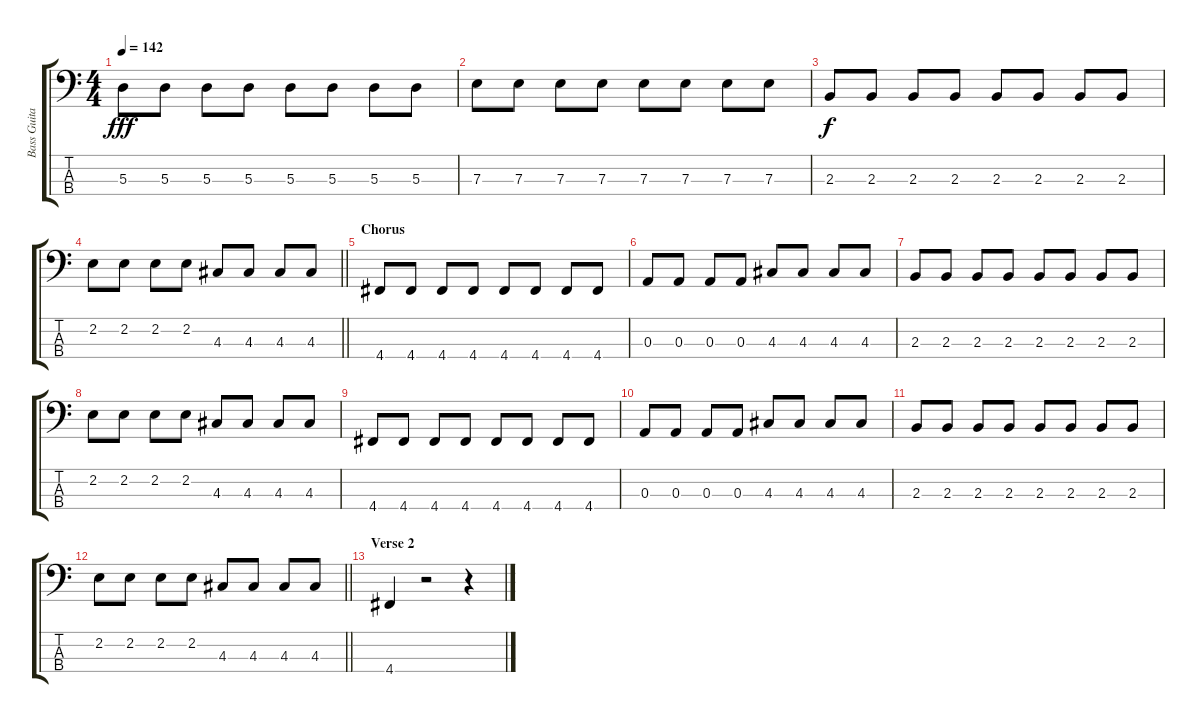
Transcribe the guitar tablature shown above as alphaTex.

\track ("Bass Guitar" "Bass Guita") {instrument electricbasspick}
\staff {score tabs}
\tuning (G2 D2 A1 D1) {hide}
\ts (4 4)
\tempo 142
\clef f4
\ks c
5.3.8{dy fff} 5.3.8 5.3.8 5.3.8 5.3.8 5.3.8 5.3.8 5.3.8 |
7.3.8 7.3.8 7.3.8 7.3.8 7.3.8 7.3.8 7.3.8 7.3.8 |
2.3.8{dy f} 2.3.8 2.3.8 2.3.8 2.3.8 2.3.8 2.3.8 2.3.8 |
\barLineRight lightlight
2.2.8 2.2.8 2.2.8 2.2.8 4.3.8 4.3.8 4.3.8 4.3.8 |
\section ("" "Chorus")
4.4.8 4.4.8 4.4.8 4.4.8 4.4.8 4.4.8 4.4.8 4.4.8 |
0.3.8 0.3.8 0.3.8 0.3.8 4.3.8 4.3.8 4.3.8 4.3.8 |
2.3.8 2.3.8 2.3.8 2.3.8 2.3.8 2.3.8 2.3.8 2.3.8 |
2.2.8 2.2.8 2.2.8 2.2.8 4.3.8 4.3.8 4.3.8 4.3.8 |
4.4.8 4.4.8 4.4.8 4.4.8 4.4.8 4.4.8 4.4.8 4.4.8 |
0.3.8 0.3.8 0.3.8 0.3.8 4.3.8 4.3.8 4.3.8 4.3.8 |
2.3.8 2.3.8 2.3.8 2.3.8 2.3.8 2.3.8 2.3.8 2.3.8 |
\barLineRight lightlight
2.2.8 2.2.8 2.2.8 2.2.8 4.3.8 4.3.8 4.3.8 4.3.8 |
\section ("" "Verse 2")
4.4.4 r.2 r.4
